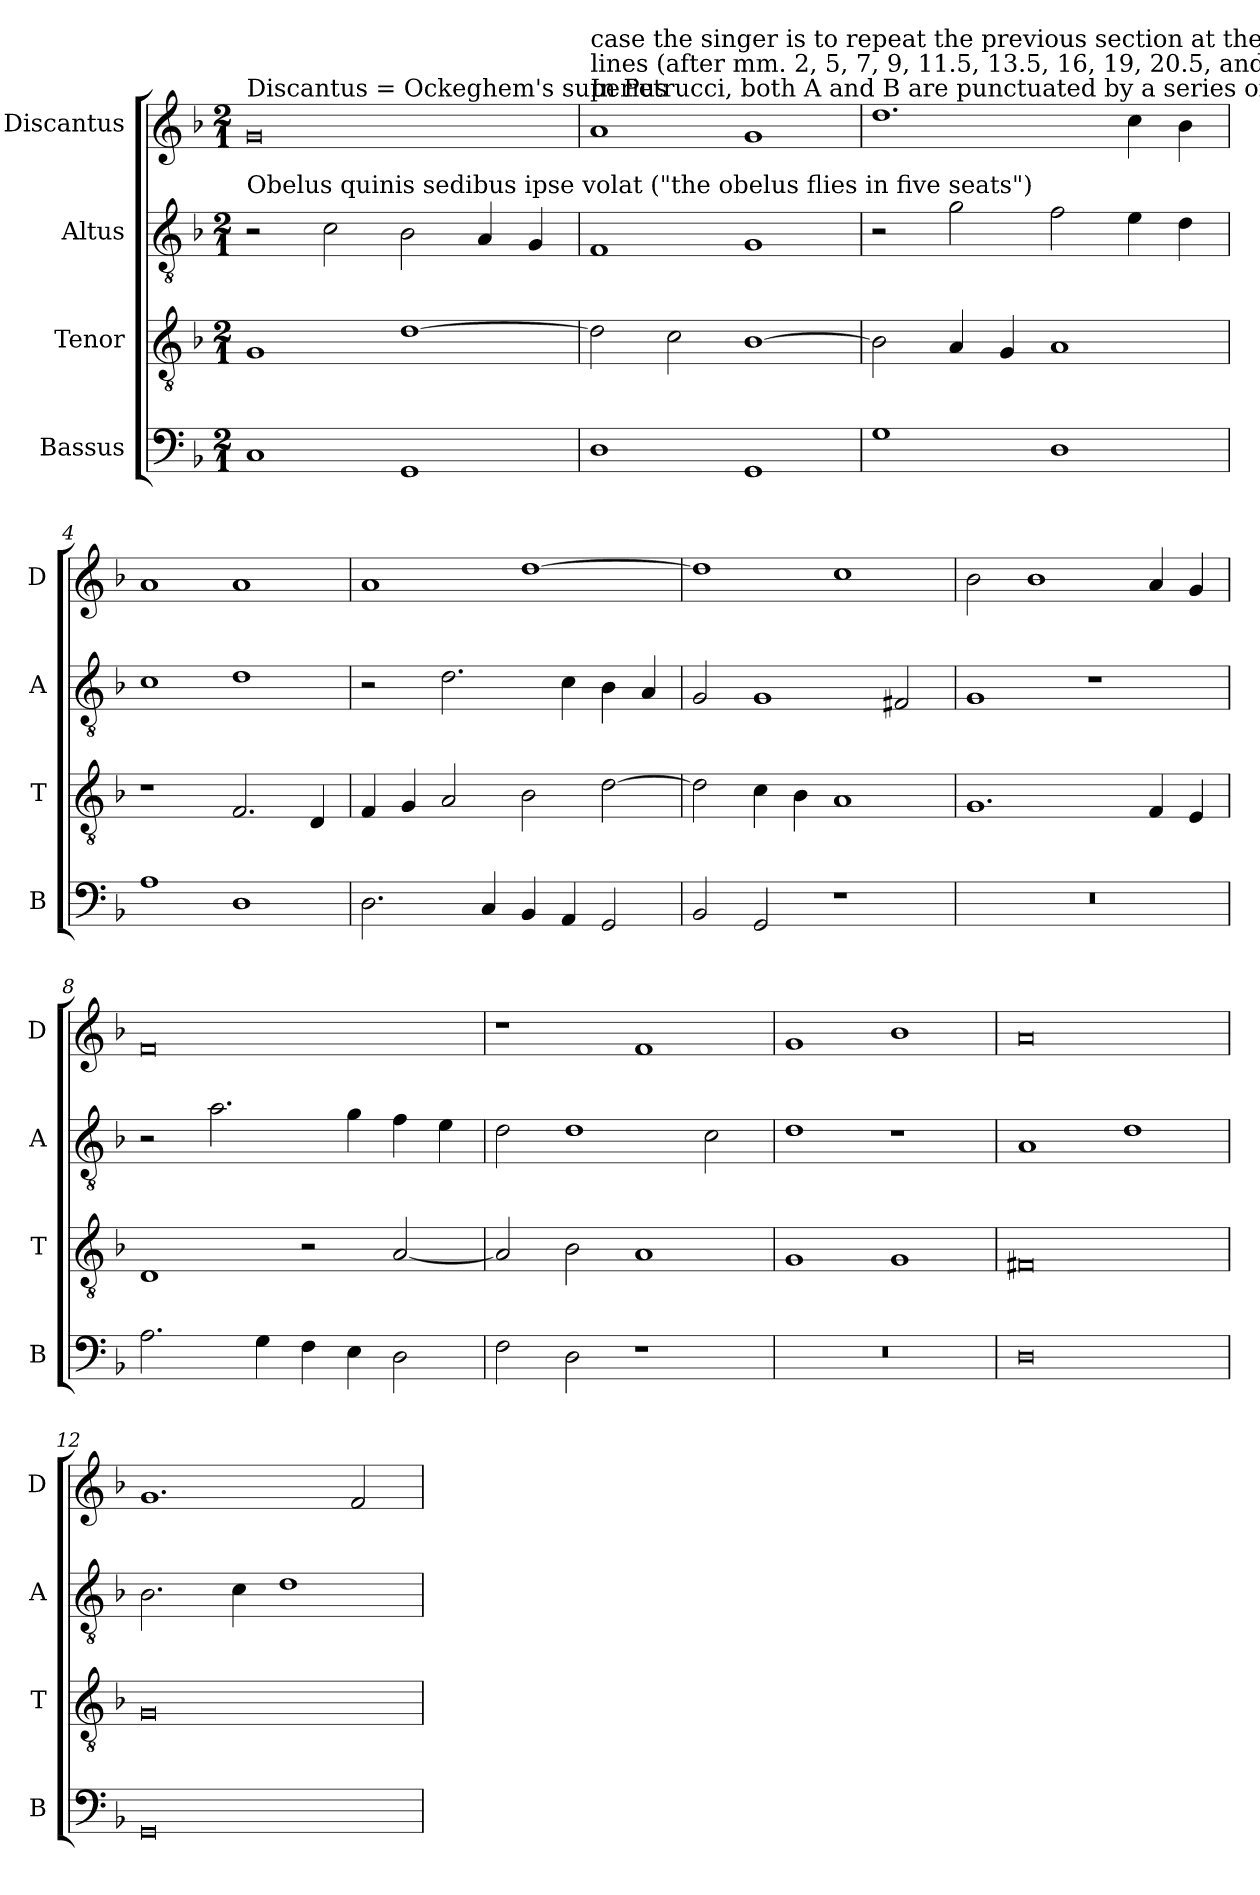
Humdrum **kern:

**kern	**kern	**kern	**kern
*part4	*part3	*part2	*part1
*staff4	*staff3	*staff2	*staff1
*I"Bassus	*I"Tenor	*I"Altus	*I"Discantus
*I'B	*I'T	*I'A	*I'D
*clefF4	*clefGv2	*clefGv2	*clefG2
*k[b-]	*k[b-]	*k[b-]	*k[b-]
*M2/1	*M2/1	*M2/1	*M2/1
=1	=1	=1	=1
!	!	!	!LO:TX:a:t=Discantus = Ockeghem's superius
!	!	!LO:TX:a:t=Obelus quinis sedibus ipse volat ("the obelus flies in five seats")	!
1C	1G	2r	0g
.	.	2c\	.
1GG	[1d	2B-\	.
.	.	4A/	.
.	.	4G/	.
=2	=2	=2	=2
!	!	!	!LO:TX:a:t=In Petrucci, both A and B are punctuated by a series of vertical
!	!	!	!LO:TX:a:t=lines (after mm. 2, 5, 7, 9, 11.5, 13.5, 16, 19, 20.5, and 22).  In each
!	!	!	!LO:TX:a:t=case the singer is to repeat the previous section at the upper fifth.
1D	2d\]	1F	1a
.	2c\	.	.
1GG	[1B-	1G	1g
=3	=3	=3	=3
1G	2B-\]	2r	1.dd
.	4A/	2g\	.
.	4G/	.	.
1D	1A	2f\	.
.	.	4e\	4cc\
.	.	4d\	4b-\
=4	=4	=4	=4
1A	1r	1c	1a
1D	2.F/	1d	1a
.	4D/	.	.
=5	=5	=5	=5
2.D\	4F/	2r	1a
.	4G/	.	.
.	2A/	2.d\	.
4C/	.	.	.
4BB-/	2B-\	.	[1dd
4AA/	.	4c\	.
2GG/	[2d\	4B-\	.
.	.	4A/	.
=6	=6	=6	=6
2BB-/	2d\]	2G/	1dd]
2GG/	4c\	1G	.
.	4B-\	.	.
1r	1A	.	1cc
.	.	2F#X/	.
=7	=7	=7	=7
0r	1.G	1G	2b-\
.	.	.	1b-
.	.	1r	.
.	4F/	.	4a/
.	4E/	.	4g/
=8	=8	=8	=8
2.A\	1D	2r	0f
.	.	2.a\	.
4G\	.	.	.
4F\	2r	.	.
4E\	.	4g\	.
2D\	[2A/	4f\	.
.	.	4e\	.
=9	=9	=9	=9
2F\	2A/]	2d\	1r
2D\	2B-\	1d	.
1r	1A	.	1f
.	.	2c\	.
=10	=10	=10	=10
0r	1G	1d	1g
.	1G	1r	1b-
=11	=11	=11	=11
0D	0F#X	1A	0a
.	.	1d	.
=12	=12	=12	=12
0GG	0G	2.B-\	1.g
.	.	4c\	.
.	.	1d	.
.	.	.	2f/
=	=	=	=
*-	*-	*-	*-
